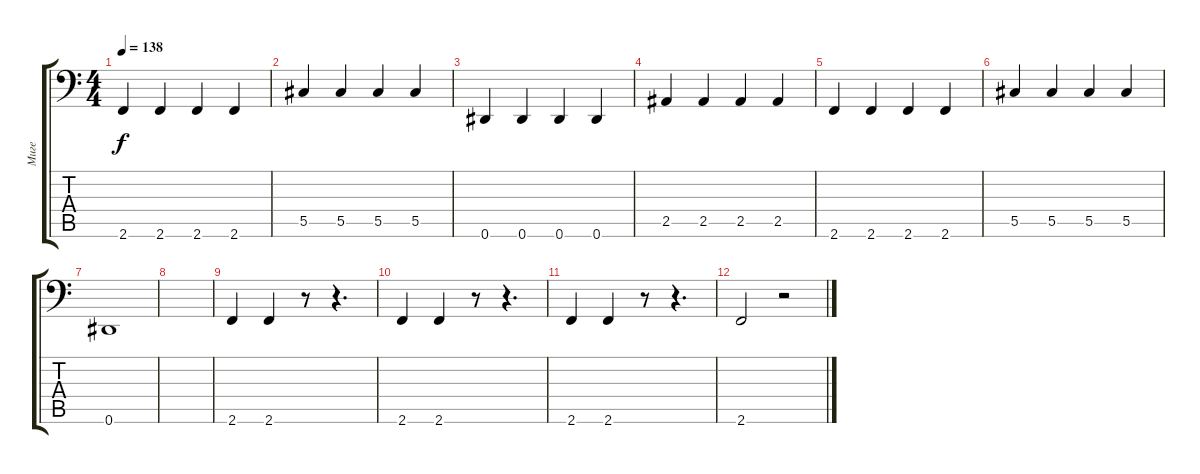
\track ("Миге" "Миге") {instrument electricbassfinger}
\staff {score tabs}
\tuning (Eb3 Bb2 Gb2 Db2 Ab1 Eb1) {hide}
\ts (4 4)
\tempo 138
\clef f4
\ks c
2.6.4{dy f} 2.6.4 2.6.4 2.6.4 |
5.5.4 5.5.4 5.5.4 5.5.4 |
0.6.4 0.6.4 0.6.4 0.6.4 |
2.5.4 2.5.4 2.5.4 2.5.4 |
2.6.4 2.6.4 2.6.4 2.6.4 |
5.5.4 5.5.4 5.5.4 5.5.4 |
0.6.1 |
|
2.6.4 2.6.4 r.8 r.4{d} |
2.6.4 2.6.4 r.8 r.4{d} |
2.6.4 2.6.4 r.8 r.4{d} |
2.6.2 r.2
